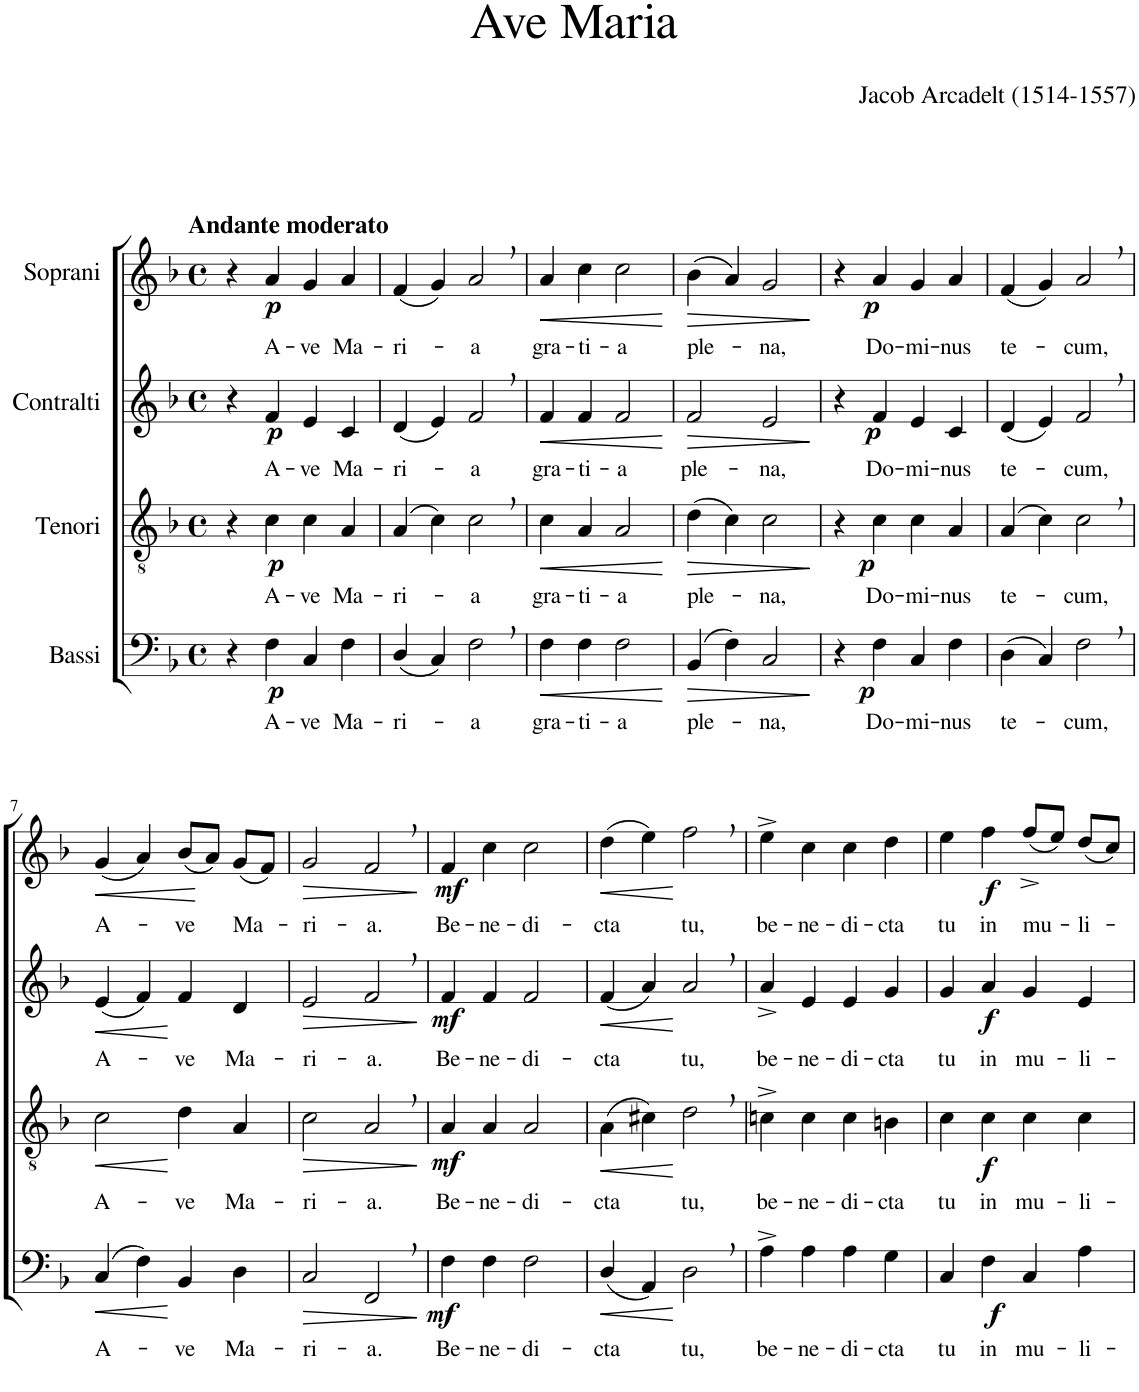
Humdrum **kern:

**kern	**text	**dynam	**kern	**text	**dynam	**kern	**text	**dynam	**kern	**text	**dynam
*part4	*part4	*part4	*part3	*part3	*part3	*part2	*part2	*part2	*part1	*part1	*part1
*staff4	*staff4	*staff4	*staff3	*staff3	*staff3	*staff2	*staff2	*staff2	*staff1	*staff1	*staff1
*I"Bassi	*	*	*I"Tenori	*	*	*I"Contralti	*	*	*I"Soprani	*	*
*clefF4	*	*	*clefGv2	*	*	*clefG2	*	*	*clefG2	*	*
*k[b-]	*	*	*k[b-]	*	*	*k[b-]	*	*	*k[b-]	*	*
*F:	*	*	*F:	*	*	*F:	*	*	*F:	*	*
*M4/4	*	*	*M4/4	*	*	*M4/4	*	*	*M4/4	*	*
*met(c)	*	*	*met(c)	*	*	*met(c)	*	*	*met(c)	*	*
=1	=1	=1	=1	=1	=1	=1	=1	=1	=1	=1	=1
!	!	!	!	!	!	!	!	!	!LO:TX:a:B:t=Andante moderato	!	!
4r	.	.	4r	.	.	4r	.	.	4r	.	.
!	!LO:LY:b	!LO:DY:b	!	!LO:LY:b	!LO:DY:b	!	!LO:LY:b	!LO:DY:b	!	!LO:LY:b	!LO:DY:b
4F\	A-	p	4c\	A-	p	4f/	A-	p	4a/	A-	p
!	!LO:LY:b	!	!	!LO:LY:b	!	!	!LO:LY:b	!	!	!LO:LY:b	!
4C/	-ve	.	4c\	-ve	.	4e/	-ve	.	4g/	-ve	.
!	!LO:LY:b	!	!	!LO:LY:b	!	!	!LO:LY:b	!	!	!LO:LY:b	!
4F\	Ma-	.	4A/	Ma-	.	4c/	Ma-	.	4a/	Ma-	.
=2	=2	=2	=2	=2	=2	=2	=2	=2	=2	=2	=2
!	!LO:LY:b	!	!	!LO:LY:b	!	!	!LO:LY:b	!	!	!LO:LY:b	!
(4D/	-ri-	.	(4A/	-ri-	.	(4d/	-ri-	.	(4f/	-ri-	.
4C/)	.	.	4c\)	.	.	4e/)	.	.	4g/)	.	.
!	!LO:LY:b	!	!	!LO:LY:b	!	!	!LO:LY:b	!	!	!LO:LY:b	!
2F,\	-a	.	2c,\	-a	.	2f,/	-a	.	2a,/	-a	.
=3	=3	=3	=3	=3	=3	=3	=3	=3	=3	=3	=3
!	!LO:LY:b	!LO:HP:b	!	!LO:LY:b	!LO:HP:b	!	!LO:LY:b	!LO:HP:b	!	!LO:LY:b	!LO:HP:b
4F\	gra-	<	4c\	gra-	<	4f/	gra-	<	4a/	gra-	<
!	!LO:LY:b	!	!	!LO:LY:b	!	!	!LO:LY:b	!	!	!LO:LY:b	!
4F\	-ti-	.	4A/	-ti-	.	4f/	-ti-	.	4cc\	-ti-	.
!	!LO:LY:b	!	!	!LO:LY:b	!	!	!LO:LY:b	!	!	!LO:LY:b	!
2F\	-a	.	2A/	-a	.	2f/	-a	.	2cc\	-a	.
.	.	[	.	.	[	.	.	[	.	.	[
=4	=4	=4	=4	=4	=4	=4	=4	=4	=4	=4	=4
!	!LO:LY:b	!LO:HP:b	!	!LO:LY:b	!LO:HP:b	!	!LO:LY:b	!LO:HP:b	!	!LO:LY:b	!LO:HP:b
(4BB-/	ple-	>	(4d\	ple-	>	2f/	ple-	>	(4b-\	ple-	>
4F\)	.	.	4c\)	.	.	.	.	.	4a/)	.	.
!	!LO:LY:b	!	!	!LO:LY:b	!	!	!LO:LY:b	!	!	!LO:LY:b	!
2C/	-na,	.	2c\	-na,	.	2e/	-na,	.	2g/	-na,	.
.	.	]	.	.	]	.	.	]	.	.	]
=5	=5	=5	=5	=5	=5	=5	=5	=5	=5	=5	=5
4r	.	.	4r	.	.	4r	.	.	4r	.	.
!	!LO:LY:b	!LO:DY:b	!	!LO:LY:b	!LO:DY:b	!	!LO:LY:b	!LO:DY:b	!	!LO:LY:b	!LO:DY:b
4F\	Do-	p	4c\	Do-	p	4f/	Do-	p	4a/	Do-	p
!	!LO:LY:b	!	!	!LO:LY:b	!	!	!LO:LY:b	!	!	!LO:LY:b	!
4C/	-mi-	.	4c\	-mi-	.	4e/	-mi-	.	4g/	-mi-	.
!	!LO:LY:b	!	!	!LO:LY:b	!	!	!LO:LY:b	!	!	!LO:LY:b	!
4F\	-nus	.	4A/	-nus	.	4c/	-nus	.	4a/	-nus	.
=6	=6	=6	=6	=6	=6	=6	=6	=6	=6	=6	=6
!	!LO:LY:b	!	!	!LO:LY:b	!	!	!LO:LY:b	!	!	!LO:LY:b	!
(4D\	te-	.	(4A/	te-	.	(4d/	te-	.	(4f/	te-	.
4C/)	.	.	4c\)	.	.	4e/)	.	.	4g/)	.	.
!	!LO:LY:b	!	!	!LO:LY:b	!	!	!LO:LY:b	!	!	!LO:LY:b	!
2F,\	-cum,	.	2c,\	-cum,	.	2f,/	-cum,	.	2a,/	-cum,	.
!!LO:LB:g=z
=7	=7	=7	=7	=7	=7	=7	=7	=7	=7	=7	=7
!	!LO:LY:b	!LO:HP:b	!	!LO:LY:b	!LO:HP:b	!	!LO:LY:b	!LO:HP:b	!	!LO:LY:b	!LO:HP:b
(4C/	A-	<	2c\	A-	<	(4e/	A-	<	(4g/	A-	<
4F\)	.	.	.	.	.	4f/)	.	.	4a/)	.	.
!	!LO:LY:b	!	!	!LO:LY:b	!	!	!LO:LY:b	!	!	!LO:LY:b	!
4BB-/	-ve	[	4d\	-ve	[	4f/	-ve	[	(8b-/L	-ve	.
.	.	.	.	.	.	.	.	.	8a/J)	.	[
!	!LO:LY:b	!	!	!LO:LY:b	!	!	!LO:LY:b	!	!	!LO:LY:b	!
4D\	Ma-	.	4A/	Ma-	.	4d/	Ma-	.	(8g/L	Ma-	.
.	.	.	.	.	.	.	.	.	8f/J)	.	.
=8	=8	=8	=8	=8	=8	=8	=8	=8	=8	=8	=8
!	!LO:LY:b	!LO:HP:b	!	!LO:LY:b	!LO:HP:b	!	!LO:LY:b	!LO:HP:b	!	!LO:LY:b	!LO:HP:b
2C/	-ri-	>	2c\	-ri-	>	2e/	-ri-	>	2g/	-ri-	>
!	!LO:LY:b	!	!	!LO:LY:b	!	!	!LO:LY:b	!	!	!LO:LY:b	!
2FF,/	-a.	.	2A,/	-a.	.	2f,/	-a.	.	2f,/	-a.	.
.	.	]	.	.	]	.	.	]	.	.	]
=9	=9	=9	=9	=9	=9	=9	=9	=9	=9	=9	=9
!	!LO:LY:b	!LO:DY:b	!	!LO:LY:b	!LO:DY:b	!	!LO:LY:b	!LO:DY:b	!	!LO:LY:b	!LO:DY:b
4F\	Be-	mf	4A/	Be-	mf	4f/	Be-	mf	4f/	Be-	mf
!	!LO:LY:b	!	!	!LO:LY:b	!	!	!LO:LY:b	!	!	!LO:LY:b	!
4F\	-ne-	.	4A/	-ne-	.	4f/	-ne-	.	4cc\	-ne-	.
!	!LO:LY:b	!	!	!LO:LY:b	!	!	!LO:LY:b	!	!	!LO:LY:b	!
2F\	-di-	.	2A/	-di-	.	2f/	-di-	.	2cc\	-di-	.
=10	=10	=10	=10	=10	=10	=10	=10	=10	=10	=10	=10
!	!LO:LY:b	!LO:HP:b	!	!LO:LY:b	!LO:HP:b	!	!LO:LY:b	!LO:HP:b	!	!LO:LY:b	!LO:HP:b
(4D/	-cta	<	(4A\	-cta	<	(4f/	-cta	<	(4dd\	-cta	<
4AA/)	.	.	4c#X\)	.	.	4a/)	.	.	4ee\)	.	.
!	!LO:LY:b	!	!	!LO:LY:b	!	!	!LO:LY:b	!	!	!LO:LY:b	!
2D,\	tu,	[	2d,\	tu,	[	2a,/	tu,	[	2ff,\	tu,	[
=11	=11	=11	=11	=11	=11	=11	=11	=11	=11	=11	=11
!	!LO:LY:b	!	!	!LO:LY:b	!	!	!LO:LY:b	!	!	!LO:LY:b	!
4A^\	be-	.	4cn^\	be-	.	4a^/	be-	.	4ee^\	be-	.
!	!LO:LY:b	!	!	!LO:LY:b	!	!	!LO:LY:b	!	!	!LO:LY:b	!
4A\	-ne-	.	4c\	-ne-	.	4e/	-ne-	.	4cc\	-ne-	.
!	!LO:LY:b	!	!	!LO:LY:b	!	!	!LO:LY:b	!	!	!LO:LY:b	!
4A\	-di-	.	4c\	-di-	.	4e/	-di-	.	4cc\	-di-	.
!	!LO:LY:b	!	!	!LO:LY:b	!	!	!LO:LY:b	!	!	!LO:LY:b	!
4G\	-cta	.	4Bn\	-cta	.	4g/	-cta	.	4dd\	-cta	.
=12	=12	=12	=12	=12	=12	=12	=12	=12	=12	=12	=12
!	!LO:LY:b	!	!	!LO:LY:b	!	!	!LO:LY:b	!	!	!LO:LY:b	!
4C/	tu	.	4c\	tu	.	4g/	tu	.	4ee\	tu	.
!	!LO:LY:b	!LO:DY:b	!	!LO:LY:b	!LO:DY:b	!	!LO:LY:b	!LO:DY:b	!	!LO:LY:b	!LO:DY:b
4F\	in	f	4c\	in	f	4a/	in	f	4ff\	in	f
!	!LO:LY:b	!	!	!LO:LY:b	!	!	!LO:LY:b	!	!	!LO:LY:b	!
4C/	mu-	.	4c\	mu-	.	4g/	mu-	.	(8ff^/L	mu-	.
.	.	.	.	.	.	.	.	.	8ee/J)	.	.
!	!LO:LY:b	!	!	!LO:LY:b	!	!	!LO:LY:b	!	!	!LO:LY:b	!
4A\	-li-	.	4c\	-li-	.	4e/	-li-	.	(8dd/L	-li-	.
.	.	.	.	.	.	.	.	.	8cc/J)	.	.
=	=	=	=	=	=	=	=	=	=	=	=
*-	*-	*-	*-	*-	*-	*-	*-	*-	*-	*-	*-
